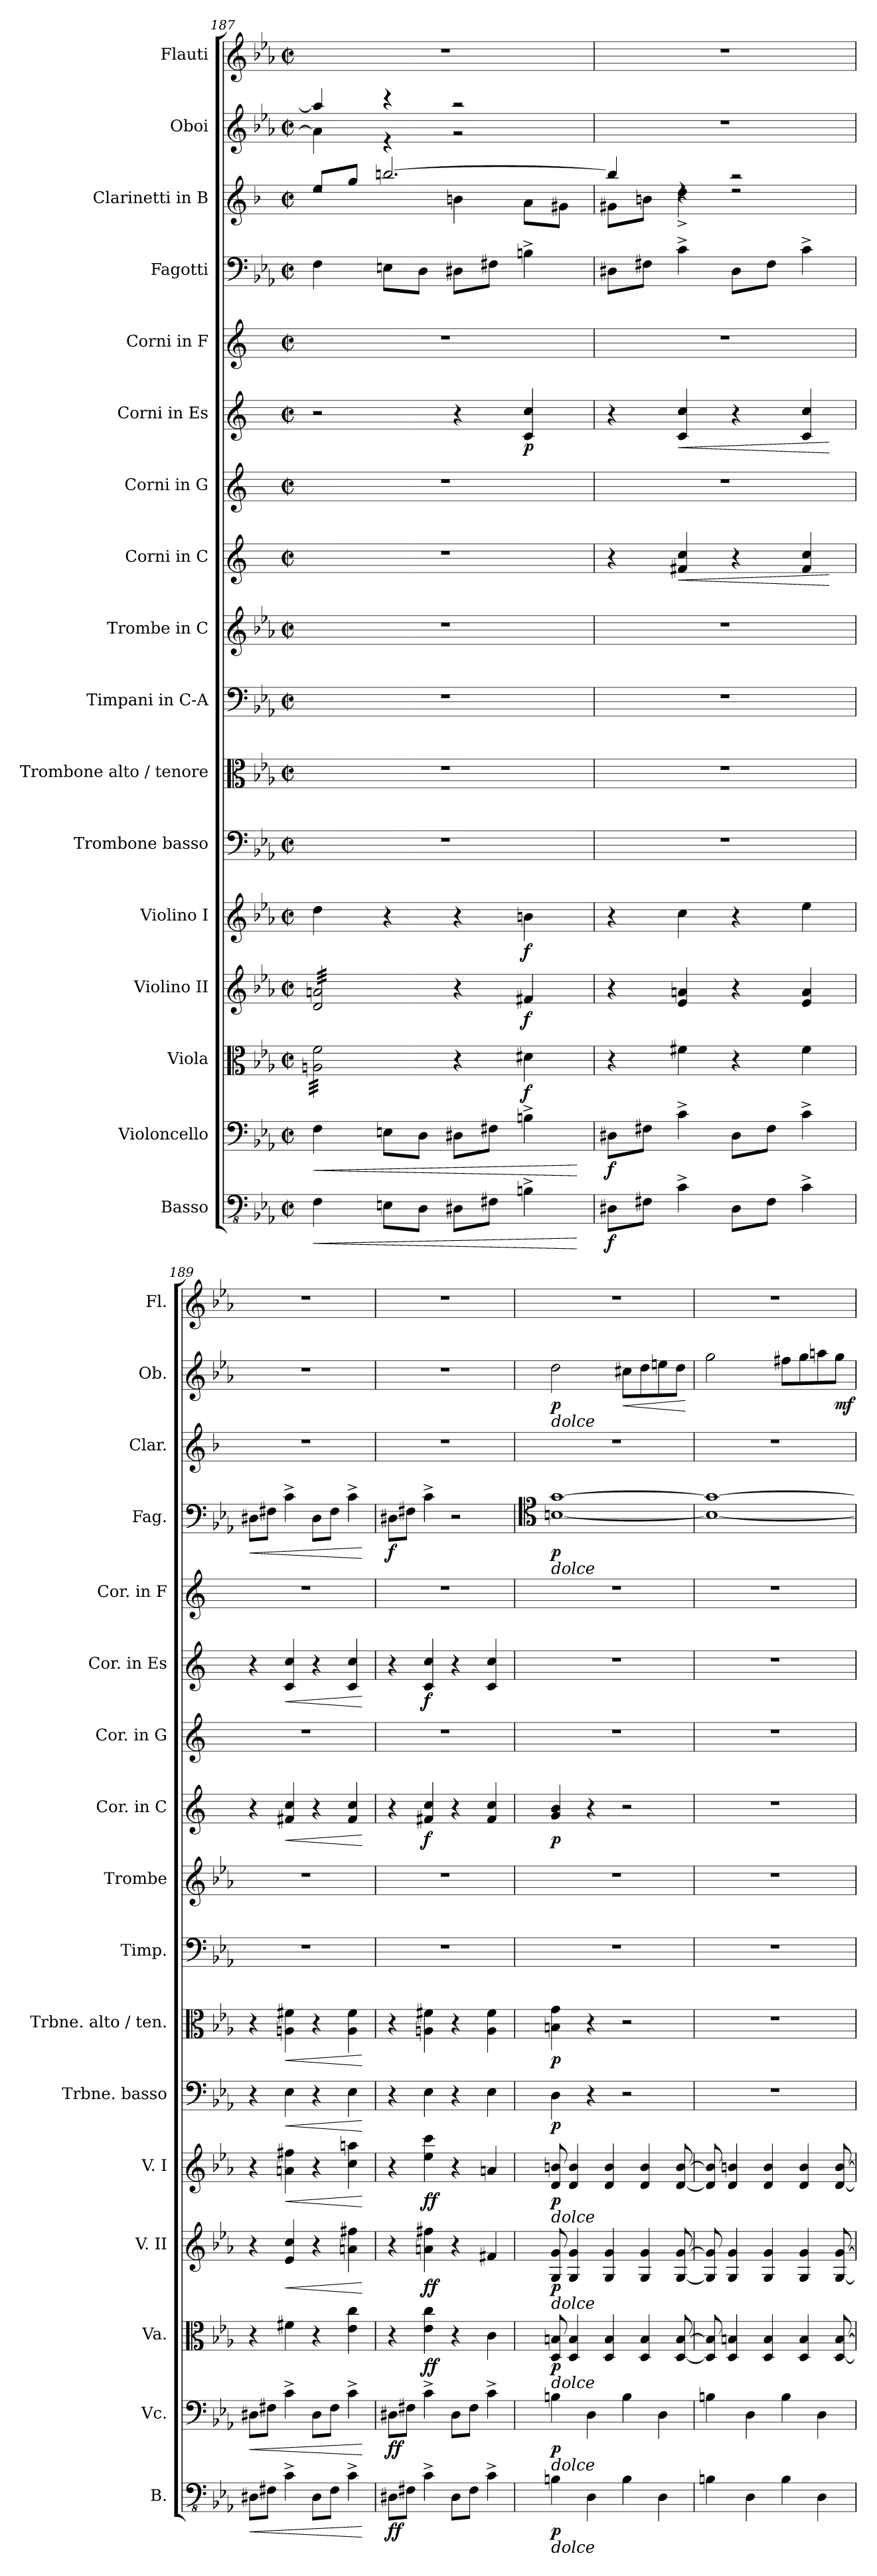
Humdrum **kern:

**kern	**dynam	**kern	**dynam	**kern	**dynam	**kern	**dynam	**kern	**dynam	**kern	**dynam	**kern	**dynam	**kern	**kern	**kern	**dynam	**kern	**kern	**dynam	**kern	**kern	**dynam	**kern	**kern	**dynam	**kern
*part17	*part17	*part16	*part16	*part15	*part15	*part14	*part14	*part13	*part13	*part12	*part12	*part11	*part11	*part10	*part9	*part8	*part8	*part7	*part6	*part6	*part5	*part4	*part4	*part3	*part2	*part2	*part1
*staff17	*staff17	*staff16	*staff16	*staff15	*staff15	*staff14	*staff14	*staff13	*staff13	*staff12	*staff12	*staff11	*staff11	*staff10	*staff9	*staff8	*staff8	*staff7	*staff6	*staff6	*staff5	*staff4	*staff4	*staff3	*staff2	*staff2	*staff1
*I"Basso	*	*I"Violoncello	*	*I"Viola	*	*I"Violino II	*	*I"Violino I	*	*I"Trombone basso	*	*I"Trombone alto / tenore	*	*I"Timpani in C-A	*I"Trombe in C	*I"Corni in C	*	*I"Corni in G	*I"Corni in Es	*	*I"Corni in F	*I"Fagotti	*	*I"Clarinetti in B	*I"Oboi	*	*I"Flauti
*I'B.	*	*I'Vc.	*	*I'Va.	*	*I'V. II	*	*I'V. I	*	*I'Trbne. basso	*	*I'Trbne. alto / ten.	*	*I'Timp.	*I'Trombe	*I'Cor. in C	*	*I'Cor. in G	*I'Cor. in Es	*	*I'Cor. in F	*I'Fag.	*	*I'Clar.	*I'Ob.	*	*I'Fl.
!!LO:PB:g=z
*clefFv4	*	*clefF4	*	*clefC3	*	*clefG2	*	*clefG2	*	*clefF4	*	*clefC3	*	*clefF4	*clefG2	*clefG2	*	*clefG2	*clefG2	*	*clefG2	*clefF4	*	*clefG2	*clefG2	*	*clefG2
*	*	*	*	*	*	*	*	*	*	*	*	*	*	*	*	*ITrd7c12	*	*ITrd3c5	*ITrd5c9	*	*ITrd4c7	*	*	*ITrd1c2	*	*	*
*k[b-e-a-]	*	*k[b-e-a-]	*	*k[b-e-a-]	*	*k[b-e-a-]	*	*k[b-e-a-]	*	*k[b-e-a-]	*	*k[b-e-a-]	*	*k[b-e-a-]	*k[b-e-a-]	*k[]	*	*k[f#]	*k[b-e-a-]	*	*k[b-]	*k[b-e-a-]	*	*k[b-e-a-]	*k[b-e-a-]	*	*k[b-e-a-]
*M2/2	*	*M2/2	*	*M2/2	*	*M2/2	*	*M2/2	*	*M2/2	*	*M2/2	*	*M2/2	*M2/2	*M2/2	*	*M2/2	*M2/2	*	*M2/2	*M2/2	*	*M2/2	*M2/2	*	*M2/2
*met(c|)	*	*met(c|)	*	*met(c|)	*	*met(c|)	*	*met(c|)	*	*met(c|)	*	*met(c|)	*	*met(c|)	*met(c|)	*met(c|)	*	*met(c|)	*met(c|)	*	*met(c|)	*met(c|)	*	*met(c|)	*met(c|)	*	*met(c|)
=187	=187	=187	=187	=187	=187	=187	=187	=187	=187	=187	=187	=187	=187	=187	=187	=187	=187	=187	=187	=187	=187	=187	=187	=187	=187	=187	=187
!	!LO:HP:b	!	!LO:HP:b	!	!	!	!	!	!	!	!	!	!	!	!	!	!	!	!	!	!	!	!	!	!	!	!
*	*	*	*	*	*	*	*	*	*	*	*	*	*	*	*	*	*	*	*	*	*	*	*	*^	*^	*	*
*	*	*	*	*tremolo	*	*	*	*	*	*	*	*	*	*	*	*	*	*	*	*	*	*	*	*	*	*	*	*	*
*	*	*	*	*	*	*tremolo	*	*	*	*	*	*	*	*	*	*	*	*	*	*	*	*	*	*	*	*	*	*	*
4FF\	<	4F\	<	32An\ 32f\LLL	.	32d/ 32an/LLL	.	4dd\	.	1r	.	1r	.	1r	1r	1r	.	1r	2r	.	1r	4F\	.	8dd/L	2rdd	4aa/]	4a\]	.	1r
.	.	.	.	32An\ 32f\	.	32d/ 32an/	.	.	.	.	.	.	.	.	.	.	.	.	.	.	.	.	.	.	.	.	.	.	.
.	.	.	.	32An\ 32f\	.	32d/ 32an/	.	.	.	.	.	.	.	.	.	.	.	.	.	.	.	.	.	.	.	.	.	.	.
.	.	.	.	32An\ 32f\	.	32d/ 32an/	.	.	.	.	.	.	.	.	.	.	.	.	.	.	.	.	.	.	.	.	.	.	.
.	.	.	.	32An\ 32f\	.	32d/ 32an/	.	.	.	.	.	.	.	.	.	.	.	.	.	.	.	.	.	8ff/J	.	.	.	.	.
.	.	.	.	32An\ 32f\	.	32d/ 32an/	.	.	.	.	.	.	.	.	.	.	.	.	.	.	.	.	.	.	.	.	.	.	.
.	.	.	.	32An\ 32f\	.	32d/ 32an/	.	.	.	.	.	.	.	.	.	.	.	.	.	.	.	.	.	.	.	.	.	.	.
.	.	.	.	32An\ 32f\	.	32d/ 32an/	.	.	.	.	.	.	.	.	.	.	.	.	.	.	.	.	.	.	.	.	.	.	.
8EEn\L	.	8En\L	.	32An\ 32f\	.	32d/ 32an/	.	4r	.	.	.	.	.	.	.	.	.	.	.	.	.	8En\L	.	[2.aan/	.	4r	4r	.	.
.	.	.	.	32An\ 32f\	.	32d/ 32an/	.	.	.	.	.	.	.	.	.	.	.	.	.	.	.	.	.	.	.	.	.	.	.
.	.	.	.	32An\ 32f\	.	32d/ 32an/	.	.	.	.	.	.	.	.	.	.	.	.	.	.	.	.	.	.	.	.	.	.	.
.	.	.	.	32An\ 32f\	.	32d/ 32an/	.	.	.	.	.	.	.	.	.	.	.	.	.	.	.	.	.	.	.	.	.	.	.
8DD\J	.	8D\J	.	32An\ 32f\	.	32d/ 32an/	.	.	.	.	.	.	.	.	.	.	.	.	.	.	.	8D\J	.	.	.	.	.	.	.
.	.	.	.	32An\ 32f\	.	32d/ 32an/	.	.	.	.	.	.	.	.	.	.	.	.	.	.	.	.	.	.	.	.	.	.	.
.	.	.	.	32An\ 32f\	.	32d/ 32an/	.	.	.	.	.	.	.	.	.	.	.	.	.	.	.	.	.	.	.	.	.	.	.
.	.	.	.	32An\ 32f\JJJ	.	32d/ 32an/JJJ	.	.	.	.	.	.	.	.	.	.	.	.	.	.	.	.	.	.	.	.	.	.	.
*	*	*	*	*	*	*Xtremolo	*	*	*	*	*	*	*	*	*	*	*	*	*	*	*	*	*	*	*	*	*	*	*
*	*	*	*	*Xtremolo	*	*	*	*	*	*	*	*	*	*	*	*	*	*	*	*	*	*	*	*	*	*	*	*	*
8DD#X\L	.	8D#X\L	.	4r	.	4r	.	4r	.	.	.	.	.	.	.	.	.	.	4r	.	.	8D#X\L	.	.	4an\	2r	2r	.	.
8FF#X\J	.	8F#X\J	.	.	.	.	.	.	.	.	.	.	.	.	.	.	.	.	.	.	.	8F#X\J	.	.	.	.	.	.	.
!	!	!	!	!	!LO:DY:b	!	!LO:DY:b	!	!LO:DY:b	!	!	!	!	!	!	!	!	!	!	!LO:DY:b	!	!	!	!	!	!	!	!	!
4BBn^\	.	4Bn^\	.	4d#X\	f	4f#X/	f	4bn\	f	.	.	.	.	.	.	.	.	.	4E-/ 4e-/	p	.	4Bn^\	.	.	8g\L	.	.	.	.
.	.	.	.	.	.	.	.	.	.	.	.	.	.	.	.	.	.	.	.	.	.	.	.	.	8f#X\J	.	.	.	.
*	*	*	*	*	*	*	*	*	*	*	*	*	*	*	*	*	*	*	*	*	*	*	*	*v	*v	*	*	*	*
*	*	*	*	*	*	*	*	*	*	*	*	*	*	*	*	*	*	*	*	*	*	*	*	*	*v	*v	*	*
.	[	.	[	.	.	.	.	.	.	.	.	.	.	.	.	.	.	.	.	.	.	.	.	.	.	.	.
=188	=188	=188	=188	=188	=188	=188	=188	=188	=188	=188	=188	=188	=188	=188	=188	=188	=188	=188	=188	=188	=188	=188	=188	=188	=188	=188	=188
*	*	*	*	*	*	*	*	*	*	*	*	*	*	*	*	*	*	*	*	*	*	*	*	*^	*	*	*
!	!LO:DY:b	!	!LO:DY:b	!	!	!	!	!	!	!	!	!	!	!	!	!	!	!	!	!	!	!	!	!	!	!	!	!
8DD#X\L	f	8D#X\L	f	4r	.	4r	.	4r	.	1r	.	1r	.	1r	1r	4r	.	1r	4r	.	1r	8D#X\L	.	4aa/]	8f#X\L	1r	.	1r
8FF#X\J	.	8F#X\J	.	.	.	.	.	.	.	.	.	.	.	.	.	.	.	.	.	.	.	8F#X\J	.	.	8an\J	.	.	.
!	!	!	!	!	!	!	!	!	!	!	!	!	!	!	!	!	!LO:HP:b	!	!	!LO:HP:b	!	!	!	!	!	!	!	!
4C^\	.	4c^\	.	4f#X\	.	4e-/ 4an/	.	4cc\	.	.	.	.	.	.	.	4F#X/ 4c/	<	.	4E-/ 4e-/	<	.	4c^\	.	4rdd	4cc^\	.	.	.
8DD#\L	.	8D#\L	.	4r	.	4r	.	4r	.	.	.	.	.	.	.	4r	.	.	4r	.	.	8D#\L	.	2r	2rdd	.	.	.
8FF#\J	.	8F#\J	.	.	.	.	.	.	.	.	.	.	.	.	.	.	.	.	.	.	.	8F#\J	.	.	.	.	.	.
4C^\	.	4c^\	.	4f#\	.	4e-/ 4a/	.	4ee-\	.	.	.	.	.	.	.	4F#/ 4c/	.	.	4E-/ 4e-/	.	.	4c^\	.	.	.	.	.	.
*	*	*	*	*	*	*	*	*	*	*	*	*	*	*	*	*	*	*	*	*	*	*	*	*v	*v	*	*	*
.	.	.	.	.	.	.	.	.	.	.	.	.	.	.	.	.	[	.	.	[	.	.	.	.	.	.	.
=189	=189	=189	=189	=189	=189	=189	=189	=189	=189	=189	=189	=189	=189	=189	=189	=189	=189	=189	=189	=189	=189	=189	=189	=189	=189	=189	=189
!	!LO:HP:b	!	!LO:HP:b	!	!	!	!	!	!	!	!	!	!	!	!	!	!	!	!	!	!	!	!LO:HP:b	!	!	!	!
8DD#X\L	<	8D#X\L	<	4r	.	4r	.	4r	.	4r	.	4r	.	1r	1r	4r	.	1r	4r	.	1r	8D#X\L	<	1r	1r	.	1r
8FF#X\J	.	8F#X\J	.	.	.	.	.	.	.	.	.	.	.	.	.	.	.	.	.	.	.	8F#X\J	.	.	.	.	.
!	!	!	!	!	!	!	!LO:HP:b	!	!LO:HP:b	!	!LO:HP:b	!	!LO:HP:b	!	!	!	!LO:HP:b	!	!	!LO:HP:b	!	!	!	!	!	!	!
4C^\	.	4c^\	.	4f#X\	.	4e-/ 4cc/	<	4an\ 4ff#X\	<	4E-\	<	4An\ 4f#X\	<	.	.	4F#X/ 4c/	<	.	4E-/ 4e-/	<	.	4c^\	.	.	.	.	.
8DD#\L	.	8D#\L	.	4r	.	4r	.	4r	.	4r	.	4r	.	.	.	4r	.	.	4r	.	.	8D#\L	.	.	.	.	.
8FF#\J	.	8F#\J	.	.	.	.	.	.	.	.	.	.	.	.	.	.	.	.	.	.	.	8F#\J	.	.	.	.	.
4C^\	.	4c^\	.	4e-\ 4cc\	.	4an\ 4ff#X\	.	4cc\ 4aan\	.	4E-\	.	4A\ 4f#\	.	.	.	4F#/ 4c/	.	.	4E-/ 4e-/	.	.	4c^\	.	.	.	.	.
.	[	.	[	.	.	.	[	.	[	.	[	.	[	.	.	.	[	.	.	[	.	.	[	.	.	.	.
=190	=190	=190	=190	=190	=190	=190	=190	=190	=190	=190	=190	=190	=190	=190	=190	=190	=190	=190	=190	=190	=190	=190	=190	=190	=190	=190	=190
!	!LO:DY:b	!	!LO:DY:b	!	!	!	!	!	!	!	!	!	!	!	!	!	!	!	!	!	!	!	!LO:DY:b	!	!	!	!
8DD#X\L	ff	8D#X\L	ff	4r	.	4r	.	4r	.	4r	.	4r	.	1r	1r	4r	.	1r	4r	.	1r	8D#X\L	f	1r	1r	.	1r
8FF#X\J	.	8F#X\J	.	.	.	.	.	.	.	.	.	.	.	.	.	.	.	.	.	.	.	8F#X\J	.	.	.	.	.
!	!	!	!	!	!LO:DY:b	!	!LO:DY:b	!	!LO:DY:b	!	!	!	!	!	!	!	!LO:DY:b	!	!	!LO:DY:b	!	!	!	!	!	!	!
4C^\	.	4c^\	.	4e-\ 4cc\	ff	4an\ 4ff#X\	ff	4ee-\ 4ccc\	ff	4E-\	.	4An\ 4f#X\	.	.	.	4F#X/ 4c/	f	.	4E-/ 4e-/	f	.	4c^\	.	.	.	.	.
8DD#\L	.	8D#\L	.	4r	.	4r	.	4r	.	4r	.	4r	.	.	.	4r	.	.	4r	.	.	2r	.	.	.	.	.
8FF#\J	.	8F#\J	.	.	.	.	.	.	.	.	.	.	.	.	.	.	.	.	.	.	.	.	.	.	.	.	.
4C^\	.	4c^\	.	4c\	.	4f#X/	.	4an/	.	4E-\	.	4A\ 4f#\	.	.	.	4F#/ 4c/	.	.	4E-/ 4e-/	.	.	.	.	.	.	.	.
=191	=191	=191	=191	=191	=191	=191	=191	=191	=191	=191	=191	=191	=191	=191	=191	=191	=191	=191	=191	=191	=191	=191	=191	=191	=191	=191	=191
*	*	*	*	*	*	*	*	*	*	*	*	*	*	*	*	*	*	*	*	*	*	*clefC4	*	*	*	*	*
!	!	!	!	!	!	!	!	!	!	!	!	!	!	!	!	!	!	!	!	!	!	!	!	!	!LO:TX:b:i:t=dolce	!	!
!	!	!	!	!	!	!	!	!	!	!	!	!	!	!	!	!	!	!	!	!	!	!LO:TX:b:i:t=dolce	!	!	!	!	!
!	!	!	!	!	!	!	!	!LO:TX:b:i:t=dolce	!	!	!	!	!	!	!	!	!	!	!	!	!	!	!	!	!	!	!
!	!	!	!	!	!	!LO:TX:b:i:t=dolce	!	!	!	!	!	!	!	!	!	!	!	!	!	!	!	!	!	!	!	!	!
!	!	!	!	!LO:TX:b:i:t=dolce	!	!	!	!	!	!	!	!	!	!	!	!	!	!	!	!	!	!	!	!	!	!	!
!	!	!LO:TX:b:i:t=dolce	!	!	!	!	!	!	!	!	!	!	!	!	!	!	!	!	!	!	!	!	!	!	!	!	!
!LO:TX:b:i:t=dolce	!	!	!	!	!	!	!	!	!	!	!	!	!	!	!	!	!	!	!	!	!	!	!	!	!	!	!
!	!LO:DY:b	!	!LO:DY:b	!	!LO:DY:b	!	!LO:DY:b	!	!LO:DY:b	!	!LO:DY:b	!	!LO:DY:b	!	!	!	!LO:DY:b	!	!	!	!	!	!LO:DY:b	!	!	!LO:DY:b	!
4BBn\	p	4Bn\	p	8D/ 8Bn/	p	8G/ 8g/	p	8d/ 8bn/	p	4D\	p	4Bn\ 4g\	p	1r	1r	4G/ 4B/	p	1r	1r	.	1r	[1Bn [1g	p	1r	2dd\	p	1r
.	.	.	.	4D/ 4B/	.	4G/ 4g/	.	4d/ 4b/	.	.	.	.	.	.	.	.	.	.	.	.	.	.	.	.	.	.	.
4DD\	.	4D\	.	.	.	.	.	.	.	4r	.	4r	.	.	.	4r	.	.	.	.	.	.	.	.	.	.	.
.	.	.	.	4D/ 4B/	.	4G/ 4g/	.	4d/ 4b/	.	.	.	.	.	.	.	.	.	.	.	.	.	.	.	.	.	.	.
!	!	!	!	!	!	!	!	!	!	!	!	!	!	!	!	!	!	!	!	!	!	!	!	!	!	!LO:HP:b	!
4BB\	.	4B\	.	.	.	.	.	.	.	2r	.	2r	.	.	.	2r	.	.	.	.	.	.	.	.	8cc#X\L	<	.
.	.	.	.	4D/ 4B/	.	4G/ 4g/	.	4d/ 4b/	.	.	.	.	.	.	.	.	.	.	.	.	.	.	.	.	8dd\	.	.
4DD\	.	4D\	.	.	.	.	.	.	.	.	.	.	.	.	.	.	.	.	.	.	.	.	.	.	8een\	.	.
.	.	.	.	[8D/ [8B/	.	[8G/ [8g/	.	[8d/ [8b/	.	.	.	.	.	.	.	.	.	.	.	.	.	.	.	.	8dd\J	.	.
.	.	.	.	.	.	.	.	.	.	.	.	.	.	.	.	.	.	.	.	.	.	.	.	.	.	[	.
=192	=192	=192	=192	=192	=192	=192	=192	=192	=192	=192	=192	=192	=192	=192	=192	=192	=192	=192	=192	=192	=192	=192	=192	=192	=192	=192	=192
4BBn\	.	4Bn\	.	8D/] 8B/]	.	8G/] 8g/]	.	8d/] 8b/]	.	1r	.	1r	.	1r	1r	1r	.	1r	1r	.	1r	1B_ 1g_	.	1r	2gg\	.	1r
.	.	.	.	4D/ 4Bn/	.	4G/ 4g/	.	4d/ 4bn/	.	.	.	.	.	.	.	.	.	.	.	.	.	.	.	.	.	.	.
4DD\	.	4D\	.	.	.	.	.	.	.	.	.	.	.	.	.	.	.	.	.	.	.	.	.	.	.	.	.
.	.	.	.	4D/ 4B/	.	4G/ 4g/	.	4d/ 4b/	.	.	.	.	.	.	.	.	.	.	.	.	.	.	.	.	.	.	.
4BB\	.	4B\	.	.	.	.	.	.	.	.	.	.	.	.	.	.	.	.	.	.	.	.	.	.	8ff#X\L	.	.
.	.	.	.	4D/ 4B/	.	4G/ 4g/	.	4d/ 4b/	.	.	.	.	.	.	.	.	.	.	.	.	.	.	.	.	8gg\	.	.
4DD\	.	4D\	.	.	.	.	.	.	.	.	.	.	.	.	.	.	.	.	.	.	.	.	.	.	8aan\	.	.
!	!	!	!	!	!	!	!	!	!	!	!	!	!	!	!	!	!	!	!	!	!	!	!	!	!	!LO:DY:b	!
.	.	.	.	[8D/ [8B/	.	[8G/ [8g/	.	[8d/ [8b/	.	.	.	.	.	.	.	.	.	.	.	.	.	.	.	.	8gg\J	mf	.
=	=	=	=	=	=	=	=	=	=	=	=	=	=	=	=	=	=	=	=	=	=	=	=	=	=	=	=
*-	*-	*-	*-	*-	*-	*-	*-	*-	*-	*-	*-	*-	*-	*-	*-	*-	*-	*-	*-	*-	*-	*-	*-	*-	*-	*-	*-
